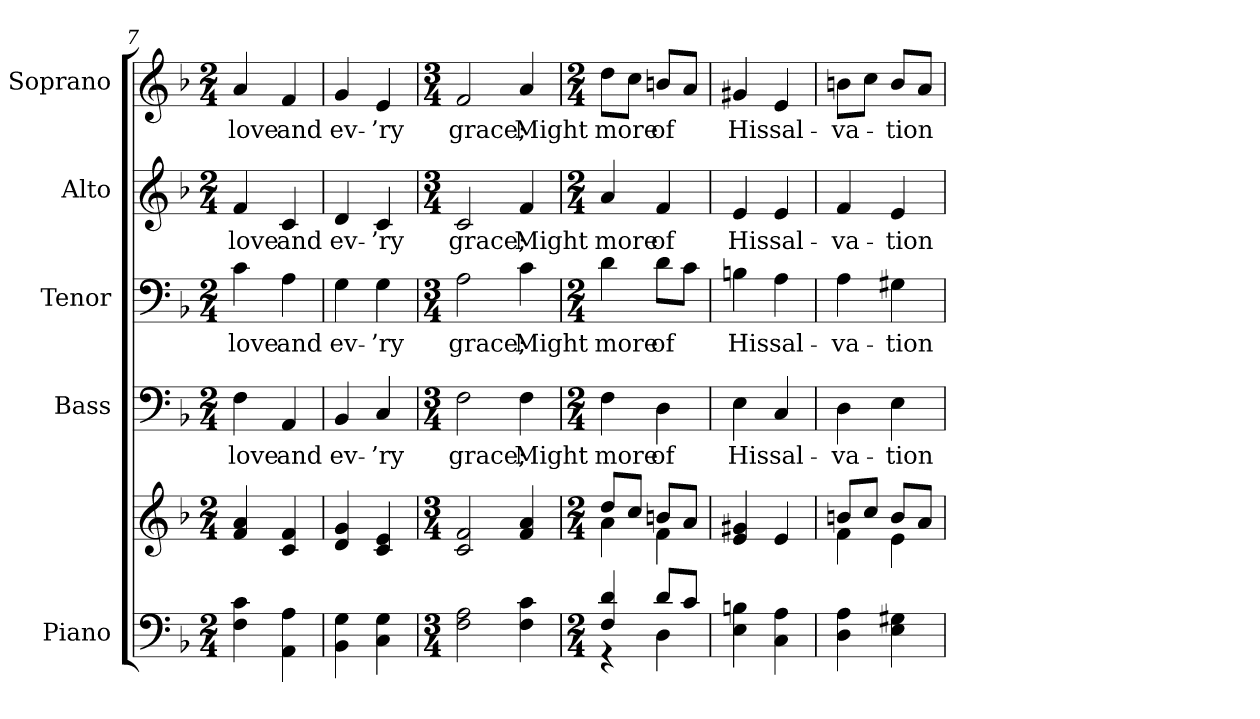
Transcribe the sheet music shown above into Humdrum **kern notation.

**kern	**kern	**kern	**text	**kern	**text	**kern	**text	**kern	**text
*part5	*part5	*part4	*part4	*part3	*part3	*part2	*part2	*part1	*part1
*staff6	*staff5	*staff4	*staff4	*staff3	*staff3	*staff2	*staff2	*staff1	*staff1
*I"Piano	*	*I"Bass	*	*I"Tenor	*	*I"Alto	*	*I"Soprano	*
*I'Pno.	*	*I'B.	*	*I'T.	*	*I'A.	*	*I'S.	*
*clefF4	*clefG2	*clefF4	*	*clefF4	*	*clefG2	*	*clefG2	*
*k[b-]	*k[b-]	*k[b-]	*	*k[b-]	*	*k[b-]	*	*k[b-]	*
*F:	*F:	*F:	*	*F:	*	*F:	*	*F:	*
*M2/4	*M2/4	*M2/4	*	*M2/4	*	*M2/4	*	*M2/4	*
=7	=7	=7	=7	=7	=7	=7	=7	=7	=7
!	!	!	!LO:LY:b:color=#000000	!	!	!	!	!	!
!	!	!	!	!	!LO:LY:b:color=#000000	!	!	!	!
!	!	!	!	!	!	!	!LO:LY:b:color=#000000	!	!
!	!	!	!	!	!	!	!	!	!LO:LY:b:color=#000000
4Fi\ 4ci	4fi/ 4ai	4Fi\	love	4ci\	love	4fi/	love	4ai/	love
!	!	!	!LO:LY:b:color=#000000	!	!	!	!	!	!
!	!	!	!	!	!LO:LY:b:color=#000000	!	!	!	!
!	!	!	!	!	!	!	!LO:LY:b:color=#000000	!	!
!	!	!	!	!	!	!	!	!	!LO:LY:b:color=#000000
4AAi\ 4Ai	4ci/ 4fi	4AAi/	and	4Ai\	and	4ci/	and	4fi/	and
!!LO:PB:g=z
=8	=8	=8	=8	=8	=8	=8	=8	=8	=8
!	!	!	!LO:LY:b:color=#000000	!	!	!	!	!	!
!	!	!	!	!	!LO:LY:b:color=#000000	!	!	!	!
!	!	!	!	!	!	!	!LO:LY:b:color=#000000	!	!
!	!	!	!	!	!	!	!	!	!LO:LY:b:color=#000000
4BB-i\ 4Gi	4di/ 4gi	4BB-i/	ev-	4Gi\	ev-	4di/	ev-	4gi/	ev-
!	!	!	!LO:LY:b:color=#000000	!	!	!	!	!	!
!	!	!	!	!	!LO:LY:b:color=#000000	!	!	!	!
!	!	!	!	!	!	!	!LO:LY:b:color=#000000	!	!
!	!	!	!	!	!	!	!	!	!LO:LY:b:color=#000000
4Ci\ 4Gi	4ci/ 4ei	4Ci/	-’ry	4Gi\	-’ry	4ci/	-’ry	4ei/	-’ry
=9	=9	=9	=9	=9	=9	=9	=9	=9	=9
*M3/4	*M3/4	*M3/4	*	*M3/4	*	*M3/4	*	*M3/4	*
!	!	!	!LO:LY:b:color=#000000	!	!	!	!	!	!
!	!	!	!	!	!LO:LY:b:color=#000000	!	!	!	!
!	!	!	!	!	!	!	!LO:LY:b:color=#000000	!	!
!	!	!	!	!	!	!	!	!	!LO:LY:b:color=#000000
2Fi\ 2Ai	2ci/ 2fi	2Fi\	grace;	2Ai\	grace;	2ci/	grace;	2fi/	grace;
!	!	!	!LO:LY:b:color=#000000	!	!	!	!	!	!
!	!	!	!	!	!LO:LY:b:color=#000000	!	!	!	!
!	!	!	!	!	!	!	!LO:LY:b:color=#000000	!	!
!	!	!	!	!	!	!	!	!	!LO:LY:b:color=#000000
4Fi\ 4ci	4fi/ 4ai	4Fi\	Might	4ci\	Might	4fi/	Might	4ai/	Might
=10	=10	=10	=10	=10	=10	=10	=10	=10	=10
*M2/4	*M2/4	*M2/4	*	*M2/4	*	*M2/4	*	*M2/4	*
*^	*^	*	*	*	*	*	*	*	*
!	!	!	!	!	!LO:LY:b:color=#000000	!	!	!	!	!	!
!	!	!	!	!	!	!	!LO:LY:b:color=#000000	!	!	!	!
!	!	!	!	!	!	!	!	!	!LO:LY:b:color=#000000	!	!
!	!	!	!	!	!	!	!	!	!	!	!LO:LY:b:color=#000000
4Fi/ 4di	4r	8ddi/L	4ai\	4Fi\	more	4di\	more	4ai/	more	8ddi\L	more
.	.	8cci/J	.	.	.	.	.	.	.	8cci\J	.
!	!	!	!	!	!LO:LY:b:color=#000000	!	!	!	!	!	!
!	!	!	!	!	!	!	!LO:LY:b:color=#000000	!	!	!	!
!	!	!	!	!	!	!	!	!	!LO:LY:b:color=#000000	!	!
!	!	!	!	!	!	!	!	!	!	!	!LO:LY:b:color=#000000
8di/L	4Di\	8bni/L	4fi\	4Di\	of	8di\L	of	4fi/	of	8bni/L	of
8ci/J	.	8ai/J	.	.	.	8ci\J	.	.	.	8ai/J	.
*v	*v	*	*	*	*	*	*	*	*	*	*
*	*v	*v	*	*	*	*	*	*	*	*
!!LO:PB:g=z
=11	=11	=11	=11	=11	=11	=11	=11	=11	=11
!	!	!	!LO:LY:b:color=#000000	!	!	!	!	!	!
!	!	!	!	!	!LO:LY:b:color=#000000	!	!	!	!
!	!	!	!	!	!	!	!LO:LY:b:color=#000000	!	!
!	!	!	!	!	!	!	!	!	!LO:LY:b:color=#000000
4Ei\ 4Bni	4ei/ 4g#Xi	4Ei\	His	4Bni\	His	4ei/	His	4g#Xi/	His
!	!	!	!LO:LY:b:color=#000000	!	!	!	!	!	!
!	!	!	!	!	!LO:LY:b:color=#000000	!	!	!	!
!	!	!	!	!	!	!	!LO:LY:b:color=#000000	!	!
!	!	!	!	!	!	!	!	!	!LO:LY:b:color=#000000
4Ci\ 4Ai	4ei/	4Ci/	sal-	4Ai\	sal-	4ei/	sal-	4ei/	sal-
=12	=12	=12	=12	=12	=12	=12	=12	=12	=12
*	*^	*	*	*	*	*	*	*	*
!	!	!	!	!LO:LY:b:color=#000000	!	!	!	!	!	!
!	!	!	!	!	!	!LO:LY:b:color=#000000	!	!	!	!
!	!	!	!	!	!	!	!	!LO:LY:b:color=#000000	!	!
!	!	!	!	!	!	!	!	!	!	!LO:LY:b:color=#000000
4Di\ 4Ai	8bni/L	4fi\	4Di\	-va-	4Ai\	-va-	4fi/	-va-	8bni\L	-va-
.	8cci/J	.	.	.	.	.	.	.	8cci\J	.
!	!	!	!	!LO:LY:b:color=#000000	!	!	!	!	!	!
!	!	!	!	!	!	!LO:LY:b:color=#000000	!	!	!	!
!	!	!	!	!	!	!	!	!LO:LY:b:color=#000000	!	!
!	!	!	!	!	!	!	!	!	!	!LO:LY:b:color=#000000
4Ei\ 4G#Xi	8bi/L	4ei\	4Ei\	-tion	4G#Xi\	-tion	4ei/	-tion	8bi/L	-tion
.	8ai/J	.	.	.	.	.	.	.	8ai/J	.
*	*v	*v	*	*	*	*	*	*	*	*
=	=	=	=	=	=	=	=	=	=
*-	*-	*-	*-	*-	*-	*-	*-	*-	*-
